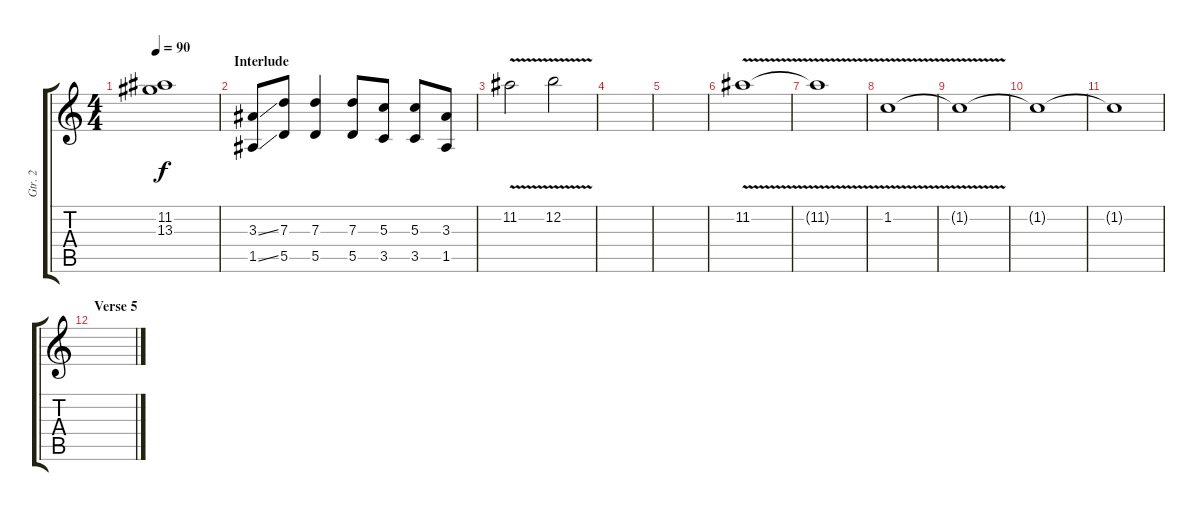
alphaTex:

\track ("Gtr. 2" "Gtr. 2") {instrument distortionguitar}
\staff {score tabs}
\tuning (E4 B3 G3 D3 A2 D2) {hide}
\ts (4 4)
\tempo 90
\clef g2
\ks c
(11.2{t} 13.3{t}).1{dy f} |
\section ("" "Interlude")
(3.3{ss} 1.5{ss}).8{balance 0} (7.3 5.5).8 (7.3 5.5).4 (7.3 5.5).8 (5.3 3.5).8 (5.3 3.5).8 (3.3 1.5).8 |
11.2{v}.2 12.2{v}.2 |
|
|
11.2{v}.1 |
11.2{t}.1 |
1.2{v}.1 |
1.2{t}.1 |
1.2{t}.1 |
1.2{t}.1 |
\section ("" "Verse 5")
